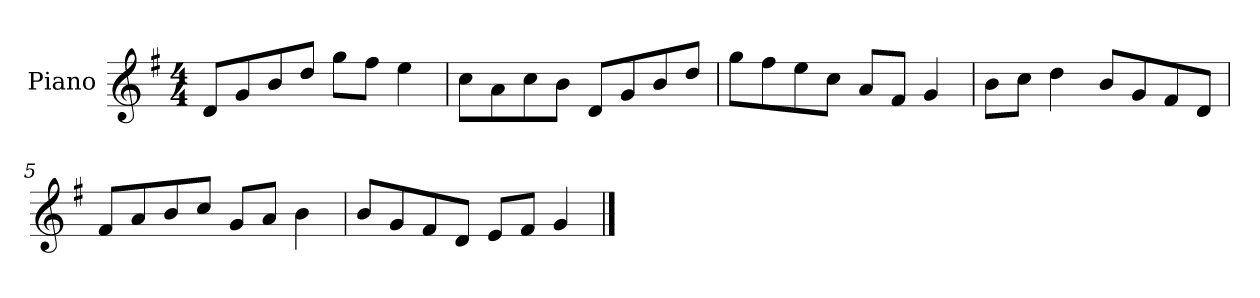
**kern
*part1
*staff1
*I"Piano
*I'P-no
*clefG2
*k[f#]
*M4/4
*MM90
=1
8d/L
8g/
8b/
8dd/J
8gg\L
8ff#\J
4ee\
=2
8cc\L
8a\
8cc\
8b\J
8d/L
8g/
8b/
8dd/J
=3
8gg\L
8ff#\
8ee\
8cc\J
8a/L
8f#/J
4g/
=4
8b\L
8cc\J
4dd\
8b/L
8g/
8f#/
8d/J
=5
8f#/L
8a/
8b/
8cc/J
8g/L
8a/J
4b\
!!LO:LB:g=z
=6
8b/L
8g/
8f#/
8d/J
8e/L
8f#/J
4g/
==
*-
